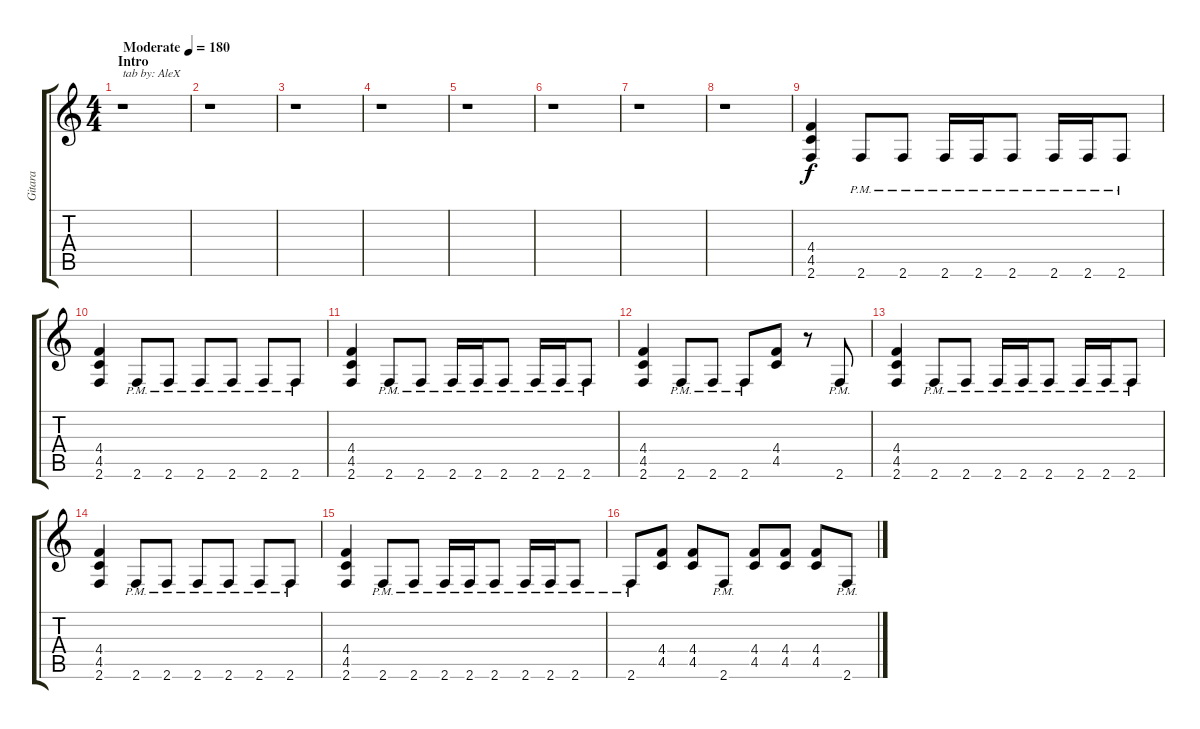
\track ("Gitara" "Gitara") {instrument distortionguitar}
\staff {score tabs}
\tuning (Eb4 Bb3 Gb3 Db3 Ab2 Eb2) {hide}
\ts (4 4)
\section ("" "Intro")
\tempo (180 "Moderate")
\clef g2
\ks c
r.1{txt "tab by: AleX" dy f instrument distortionguitar} |
r.1 |
r.1 |
r.1 |
r.1 |
r.1 |
r.1 |
r.1 |
(4.4 4.5 2.6).4 2.6{pm}.8 2.6{pm}.8 2.6{pm}.16 2.6{pm}.16 2.6{pm}.8 2.6{pm}.16 2.6{pm}.16 2.6{pm}.8 |
(4.4 4.5 2.6).4 2.6{pm}.8 2.6{pm}.8 2.6{pm}.8 2.6{pm}.8 2.6{pm}.8 2.6{pm}.8 |
(4.4 4.5 2.6).4 2.6{pm}.8 2.6{pm}.8 2.6{pm}.16 2.6{pm}.16 2.6{pm}.8 2.6{pm}.16 2.6{pm}.16 2.6{pm}.8 |
(4.4 4.5 2.6).4 2.6{pm}.8 2.6{pm}.8 2.6{pm}.8 (4.4 4.5).8 r.8 2.6{pm}.8 |
(4.4 4.5 2.6).4 2.6{pm}.8 2.6{pm}.8 2.6{pm}.16 2.6{pm}.16 2.6{pm}.8 2.6{pm}.16 2.6{pm}.16 2.6{pm}.8 |
(4.4 4.5 2.6).4 2.6{pm}.8 2.6{pm}.8 2.6{pm}.8 2.6{pm}.8 2.6{pm}.8 2.6{pm}.8 |
(4.4 4.5 2.6).4 2.6{pm}.8 2.6{pm}.8 2.6{pm}.16 2.6{pm}.16 2.6{pm}.8 2.6{pm}.16 2.6{pm}.16 2.6{pm}.8 |
2.6{pm}.8 (4.4 4.5).8 (4.4 4.5).8 2.6{pm}.8 (4.4 4.5).8 (4.4 4.5).8 (4.4 4.5).8 2.6{pm}.8
